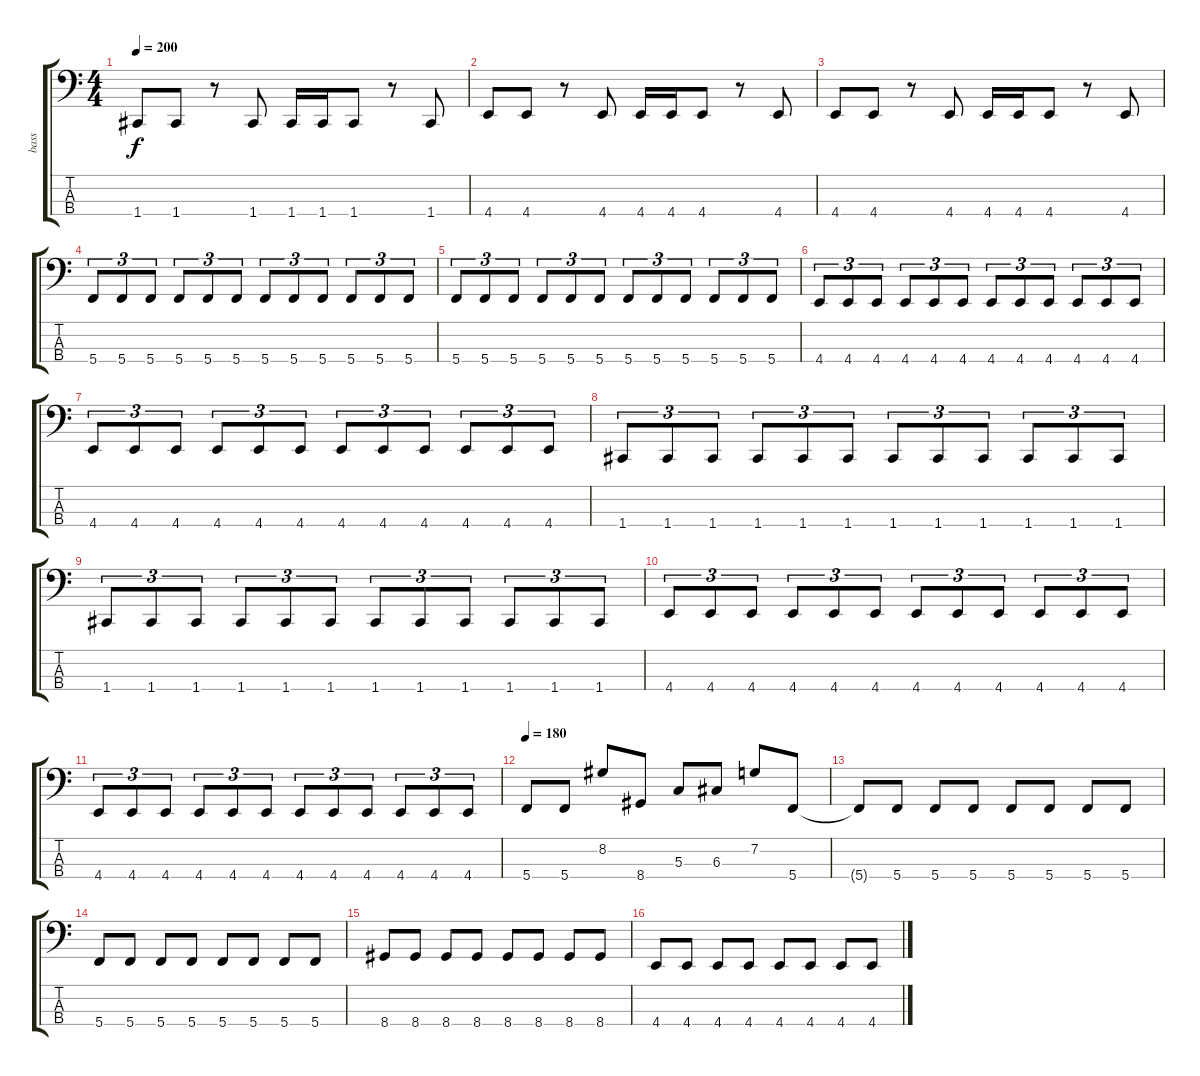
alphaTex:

\track ("bass" "bass") {instrument electricbasspick}
\staff {score tabs}
\tuning (F2 C2 G1 C1) {hide}
\ts (4 4)
\tempo 200
\clef f4
\ks c
1.4.8{dy f} 1.4.8 r.8 1.4.8 1.4.16 1.4.16 1.4.8 r.8 1.4.8 |
4.4.8 4.4.8 r.8 4.4.8 4.4.16 4.4.16 4.4.8 r.8 4.4.8 |
4.4.8 4.4.8 r.8 4.4.8 4.4.16 4.4.16 4.4.8 r.8 4.4.8 |
5.4.8{tu (3 2)} 5.4.8{tu (3 2)} 5.4.8{tu (3 2)} 5.4.8{tu (3 2)} 5.4.8{tu (3 2)} 5.4.8{tu (3 2)} 5.4.8{tu (3 2)} 5.4.8{tu (3 2)} 5.4.8{tu (3 2)} 5.4.8{tu (3 2)} 5.4.8{tu (3 2)} 5.4.8{tu (3 2)} |
5.4.8{tu (3 2)} 5.4.8{tu (3 2)} 5.4.8{tu (3 2)} 5.4.8{tu (3 2)} 5.4.8{tu (3 2)} 5.4.8{tu (3 2)} 5.4.8{tu (3 2)} 5.4.8{tu (3 2)} 5.4.8{tu (3 2)} 5.4.8{tu (3 2)} 5.4.8{tu (3 2)} 5.4.8{tu (3 2)} |
4.4.8{tu (3 2)} 4.4.8{tu (3 2)} 4.4.8{tu (3 2)} 4.4.8{tu (3 2)} 4.4.8{tu (3 2)} 4.4.8{tu (3 2)} 4.4.8{tu (3 2)} 4.4.8{tu (3 2)} 4.4.8{tu (3 2)} 4.4.8{tu (3 2)} 4.4.8{tu (3 2)} 4.4.8{tu (3 2)} |
4.4.8{tu (3 2)} 4.4.8{tu (3 2)} 4.4.8{tu (3 2)} 4.4.8{tu (3 2)} 4.4.8{tu (3 2)} 4.4.8{tu (3 2)} 4.4.8{tu (3 2)} 4.4.8{tu (3 2)} 4.4.8{tu (3 2)} 4.4.8{tu (3 2)} 4.4.8{tu (3 2)} 4.4.8{tu (3 2)} |
1.4.8{tu (3 2)} 1.4.8{tu (3 2)} 1.4.8{tu (3 2)} 1.4.8{tu (3 2)} 1.4.8{tu (3 2)} 1.4.8{tu (3 2)} 1.4.8{tu (3 2)} 1.4.8{tu (3 2)} 1.4.8{tu (3 2)} 1.4.8{tu (3 2)} 1.4.8{tu (3 2)} 1.4.8{tu (3 2)} |
1.4.8{tu (3 2)} 1.4.8{tu (3 2)} 1.4.8{tu (3 2)} 1.4.8{tu (3 2)} 1.4.8{tu (3 2)} 1.4.8{tu (3 2)} 1.4.8{tu (3 2)} 1.4.8{tu (3 2)} 1.4.8{tu (3 2)} 1.4.8{tu (3 2)} 1.4.8{tu (3 2)} 1.4.8{tu (3 2)} |
4.4.8{tu (3 2)} 4.4.8{tu (3 2)} 4.4.8{tu (3 2)} 4.4.8{tu (3 2)} 4.4.8{tu (3 2)} 4.4.8{tu (3 2)} 4.4.8{tu (3 2)} 4.4.8{tu (3 2)} 4.4.8{tu (3 2)} 4.4.8{tu (3 2)} 4.4.8{tu (3 2)} 4.4.8{tu (3 2)} |
4.4.8{tu (3 2)} 4.4.8{tu (3 2)} 4.4.8{tu (3 2)} 4.4.8{tu (3 2)} 4.4.8{tu (3 2)} 4.4.8{tu (3 2)} 4.4.8{tu (3 2)} 4.4.8{tu (3 2)} 4.4.8{tu (3 2)} 4.4.8{tu (3 2)} 4.4.8{tu (3 2)} 4.4.8{tu (3 2)} |
\tempo 180
5.4.8 5.4.8 8.2.8 8.4.8 5.3.8 6.3.8 7.2.8 5.4.8 |
5.4{t}.8 5.4.8 5.4.8 5.4.8 5.4.8 5.4.8 5.4.8 5.4.8 |
5.4.8 5.4.8 5.4.8 5.4.8 5.4.8 5.4.8 5.4.8 5.4.8 |
8.4.8 8.4.8 8.4.8 8.4.8 8.4.8 8.4.8 8.4.8 8.4.8 |
4.4.8 4.4.8 4.4.8 4.4.8 4.4.8 4.4.8 4.4.8 4.4.8
